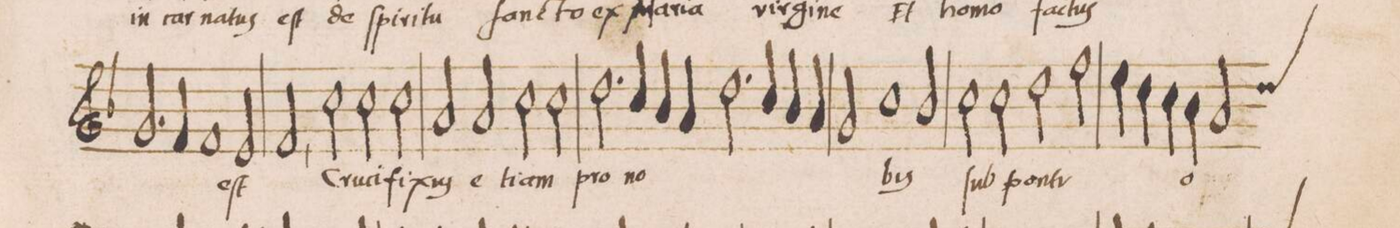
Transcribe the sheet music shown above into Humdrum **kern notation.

**kern	**text
*I"DISCANTVS	*
*clefG2	*
*k[b-]	*
*met(C|)	*
*M2/1	*
2.g/	.
4f/	.
1f/	.
=54-	=54-
2e/	eſt
2f/,>	.
2cc\	Cru-
=55-	=55-
2cc\	-ci-
2cc\	-fi-
2a/	-xus
2a/	e-
=56-	=56-
2cc\	-ti-
2cc\	-am
2.dd\	pro
4cc/	no-
=57-	=57-
4b-/	.
4a/	.
2.dd\	.
4cc/	.
4b-/	.
4a/	.
=58	=58
2g/	.
1cc	-bis
2b-/	.
=59	=59
2cc\	ſub
2cc\	pon-
2dd\	-ti-
2ff\	.
=60	=60
4ee\	.
4dd\	.
4cc\	.
4b-\	-o
2a/	.
*custos:dd	*
*-	*-
